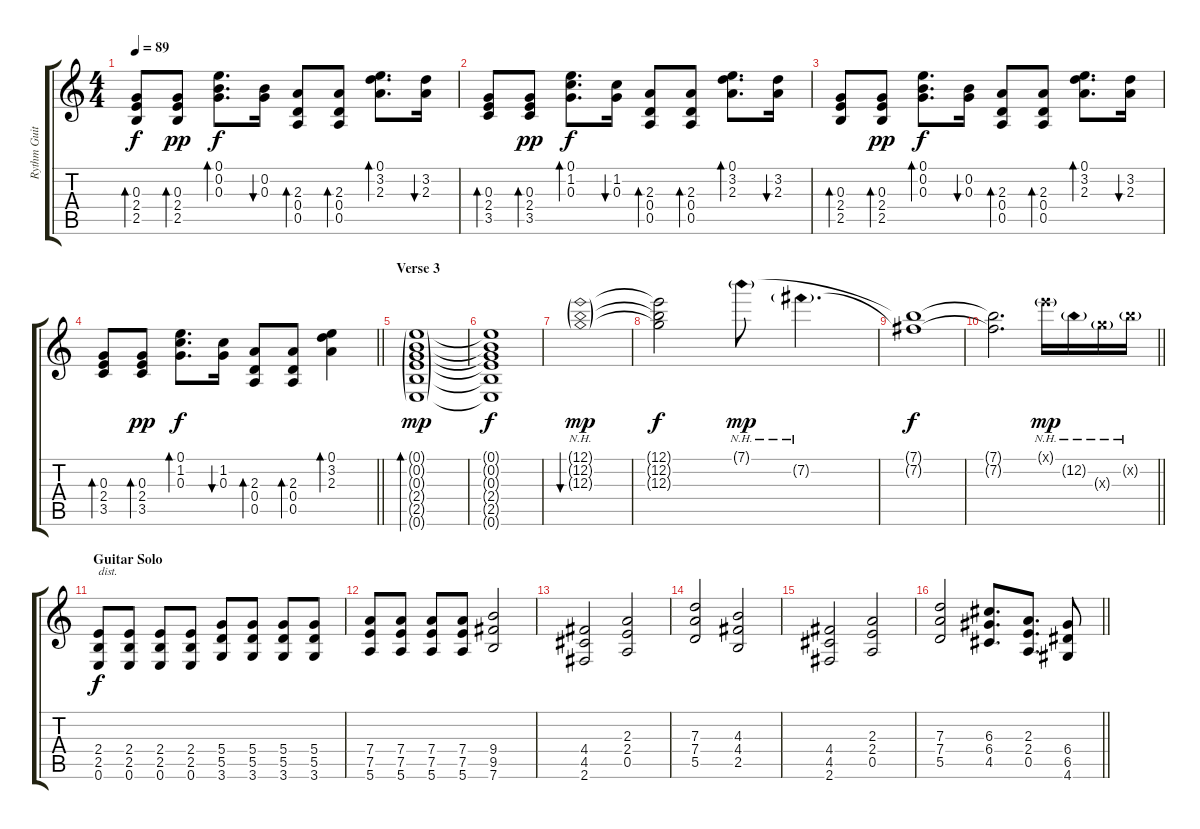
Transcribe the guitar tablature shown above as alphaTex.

\track ("Rythm Guitar" "Rythm Guit") {instrument electricguitarclean}
\staff {score tabs}
\tuning (E4 B3 G3 D3 A2 E2) {hide}
\ts (4 4)
\tempo 89
\clef g2
\ks c
(0.3 2.4 2.5).8{bd 30 dy f} (0.3 2.4 2.5).8{bd 30 dy pp} (0.1 0.2 0.3).8{d bd 30 dy f} (0.2 0.3).16{bu 30} (2.3 0.4 0.5).8{bd 30} (2.3 0.4 0.5).8{bd 30} (0.1 3.2 2.3).8{d bd 30} (3.2 2.3).16{bu 30} |
(0.3 2.4 3.5).8{bd 30} (0.3 2.4 3.5).8{bd 30 dy pp} (0.1 1.2 0.3).8{d bd 30 dy f} (1.2 0.3).16{bu 30} (2.3 0.4 0.5).8{bd 30} (2.3 0.4 0.5).8{bd 30} (0.1 3.2 2.3).8{d bd 30} (3.2 2.3).16{bu 30} |
(0.3 2.4 2.5).8{bd 30} (0.3 2.4 2.5).8{bd 30 dy pp} (0.1 0.2 0.3).8{d bd 30 dy f} (0.2 0.3).16{bu 30} (2.3 0.4 0.5).8{bd 30} (2.3 0.4 0.5).8{bd 30} (0.1 3.2 2.3).8{d bd 30} (3.2 2.3).16{bu 30} |
\barLineRight lightlight
(0.3 2.4 3.5).8{bd 30} (0.3 2.4 3.5).8{bd 30 dy pp} (0.1 1.2 0.3).8{d bd 30 dy f} (1.2 0.3).16{bu 30} (2.3 0.4 0.5).8{bd 30} (2.3 0.4 0.5).8{bd 30} (0.1 3.2 2.3).4{bd 30} |
\section ("" "Verse 3")
(0.1{g} 0.2{g} 0.3{g} 2.4{g} 2.5{g} 0.6{g}).1{bd 240 dy mp} |
(0.1{t} 0.2{t} 0.3{t} 2.4{t} 2.5{t} 0.6{t}).1{dy f} |
(12.1{nh g} 12.2{nh g} 12.3{nh g}).1{bu 240 dy mp} |
(12.1{t} 12.2{t} 12.3{t}).2{dy f} 7.1{nh g}.8{dy mp} 7.2{nh g}.4{d} |
(7.1{t} 7.2{t}).1{dy f} |
\barLineRight lightlight
(7.1{t} 7.2{t}).2{d} 12.1{nh g x}.16{dy mp} 12.2{nh g}.16 12.3{nh g x}.16 12.2{nh g x}.16 |
\section ("" "Guitar Solo")
(2.4 2.5 0.6).8{txt "dist." dy f volume 5 instrument overdrivenguitar} (2.4 2.5 0.6).8 (2.4 2.5 0.6).8 (2.4 2.5 0.6).8 (5.4 5.5 3.6).8 (5.4 5.5 3.6).8 (5.4 5.5 3.6).8 (5.4 5.5 3.6).8 |
(7.4 7.5 5.6).8 (7.4 7.5 5.6).8 (7.4 7.5 5.6).8 (7.4 7.5 5.6).8 (9.4 9.5 7.6).2 |
(4.4 4.5 2.6).2 (2.3 2.4 0.5).2 |
(7.3 7.4 5.5).2 (4.3 4.4 2.5).2 |
(4.4 4.5 2.6).2 (2.3 2.4 0.5).2 |
\barLineRight lightlight
(7.3 7.4 5.5).2 (6.3 6.4 4.5).8{d} (2.3 2.4 0.5).8{d} (6.4 6.5 4.6).8
